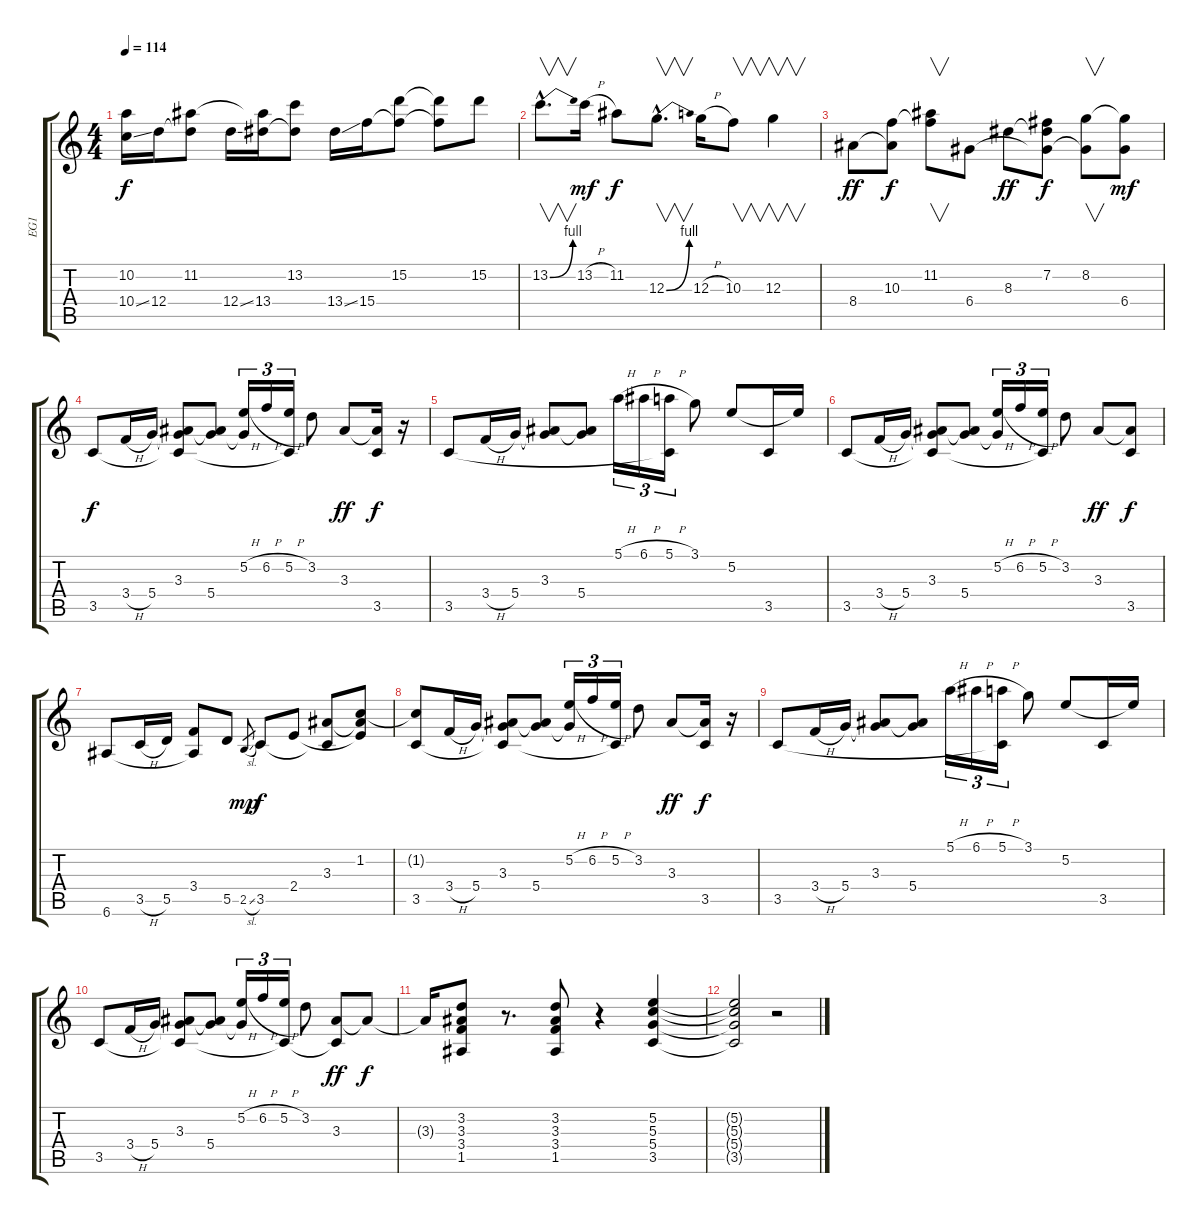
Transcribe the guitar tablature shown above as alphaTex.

\track ("EG1" "EG1") {instrument overdrivenguitar}
\staff {score tabs}
\tuning (E4 B3 G3 D3 A2 E2) {hide}
\ts (4 4)
\tempo 114
\clef g2
\ks c
(10.2{t} 10.4{ss}).16{dy f} 12.4.16 (11.2 12.4{t}).8 12.4{ss}.16 (11.2{t} 13.4).16 (13.2 13.4{t}).8 13.4{ss}.16 15.4.16 (15.2 15.4{t}).8 (15.2{t} 15.4{t}).8 15.2.8 |
13.2{be (bend 0 0 60 4) hac}.8{v d} 13.2{h}.16{dy mf} 11.2.8{dy f} 12.3{be (bend 0 0 60 4) hac}.8{v d} 12.3{h}.16 10.3.8{v} 12.3.4{v} |
8.4.8{dy ff} (10.3 8.4{t}).8{dy f} (11.2 10.3{t}).8{v} 6.4.8 8.3.8{dy ff} (7.2 8.3{t} 6.4{t}).8{dy f} (8.2 6.4{t}).8{v} (8.2{t} 6.4).8{dy mf} |
3.5.8{dy f} 3.4{h}.16 5.4.16 (3.3 5.4{t} 3.5{t}).8 (3.3{t} 5.4).8 (5.2{h} 5.4{t}).16{tu (3 2)} 6.2{h}.16{tu (3 2)} (5.2{h} 3.5{t}).16{tu (3 2)} 3.2.8 3.3.8{dy ff} (3.3{t} 3.5).16{dy f} r.16 |
3.5.8 3.4{h}.16 5.4.16 (3.3 5.4{t}).8 (3.3{t} 5.4).8 5.1{h}.16{tu (3 2)} 6.1{h}.16{tu (3 2)} (5.1{h} 3.5{t}).16{tu (3 2)} 3.1.8 5.2.8 3.5.16 5.2{t}.16 |
3.5.8 3.4{h}.16 5.4.16 (3.3 5.4{t} 3.5{t}).8 (3.3{t} 5.4).8 (5.2{h} 5.4{t}).16{tu (3 2)} 6.2{h}.16{tu (3 2)} (5.2{h} 3.5{t}).16{tu (3 2)} 3.2.8 3.3.8{dy ff} (3.3{t} 3.5).8{dy f} |
6.6.8 3.5{h}.16 5.5.16 (3.4 6.6{t}).8 5.5.8 2.5{sl}.8{gr dy mp} 3.5.8{dy f} 2.4.8 (3.3 3.5{t}).8 (1.2 3.3{t} 2.4{t}).8 |
(1.2{t} 3.5).8 3.4{h}.16 5.4.16 (3.3 5.4{t} 3.5{t}).8 (3.3{t} 5.4).8 (5.2{h} 5.4{t}).16{tu (3 2)} 6.2{h}.16{tu (3 2)} (5.2{h} 3.5{t}).16{tu (3 2)} 3.2.8 3.3.8{dy ff} (3.3{t} 3.5).16{dy f} r.16 |
3.5.8 3.4{h}.16 5.4.16 (3.3 5.4{t}).8 (3.3{t} 5.4).8 5.1{h}.16{tu (3 2)} 6.1{h}.16{tu (3 2)} (5.1{h} 3.5{t}).16{tu (3 2)} 3.1.8 5.2.8 3.5.16 5.2{t}.16 |
3.5.8 3.4{h}.16 5.4.16 (3.3 5.4{t} 3.5{t}).8 (3.3{t} 5.4).8 (5.2{h} 5.4{t}).16{tu (3 2)} 6.2{h}.16{tu (3 2)} (5.2{h} 3.5{t}).16{tu (3 2)} 3.2.8 (3.3 3.5{t}).8{dy ff} 3.3{t}.8{dy f} |
3.3{t}.16 (3.2 3.3 3.4 1.5).8 r.8{d} (3.2 3.3 3.4 1.5).8 r.4 (5.2 5.3 5.4 3.5).4 |
(5.2{t} 5.3{t} 5.4{t} 3.5{t}).2 r.2
